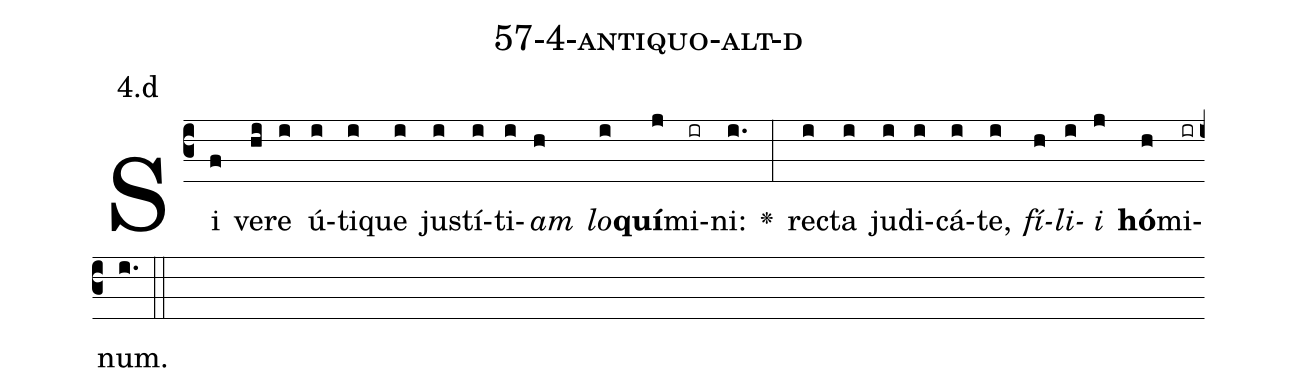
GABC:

name: 57-4-antiquo-alt-d;
annotation: 4.d;
%%
(c3)Si(f) ve(hi)re(i) ú(i)ti(i)que(i) jus(i)tí(i)ti(i)<i>am</i>(h) <i>lo</i>(i)<b>quí</b>(j)mi(ir)ni:(i.) <v>\greheightstar</v>(:) rec(i)ta(i) ju(i)di(i)cá(i)te,(i) <i>fí</i>(h)<i>li</i>(i)<i>i</i>(j) <b>hó</b>(h)mi(ir)num.(i.) (::)


%E(i) u(h) o(i) u(j) a(h) e.(i.) (::)
